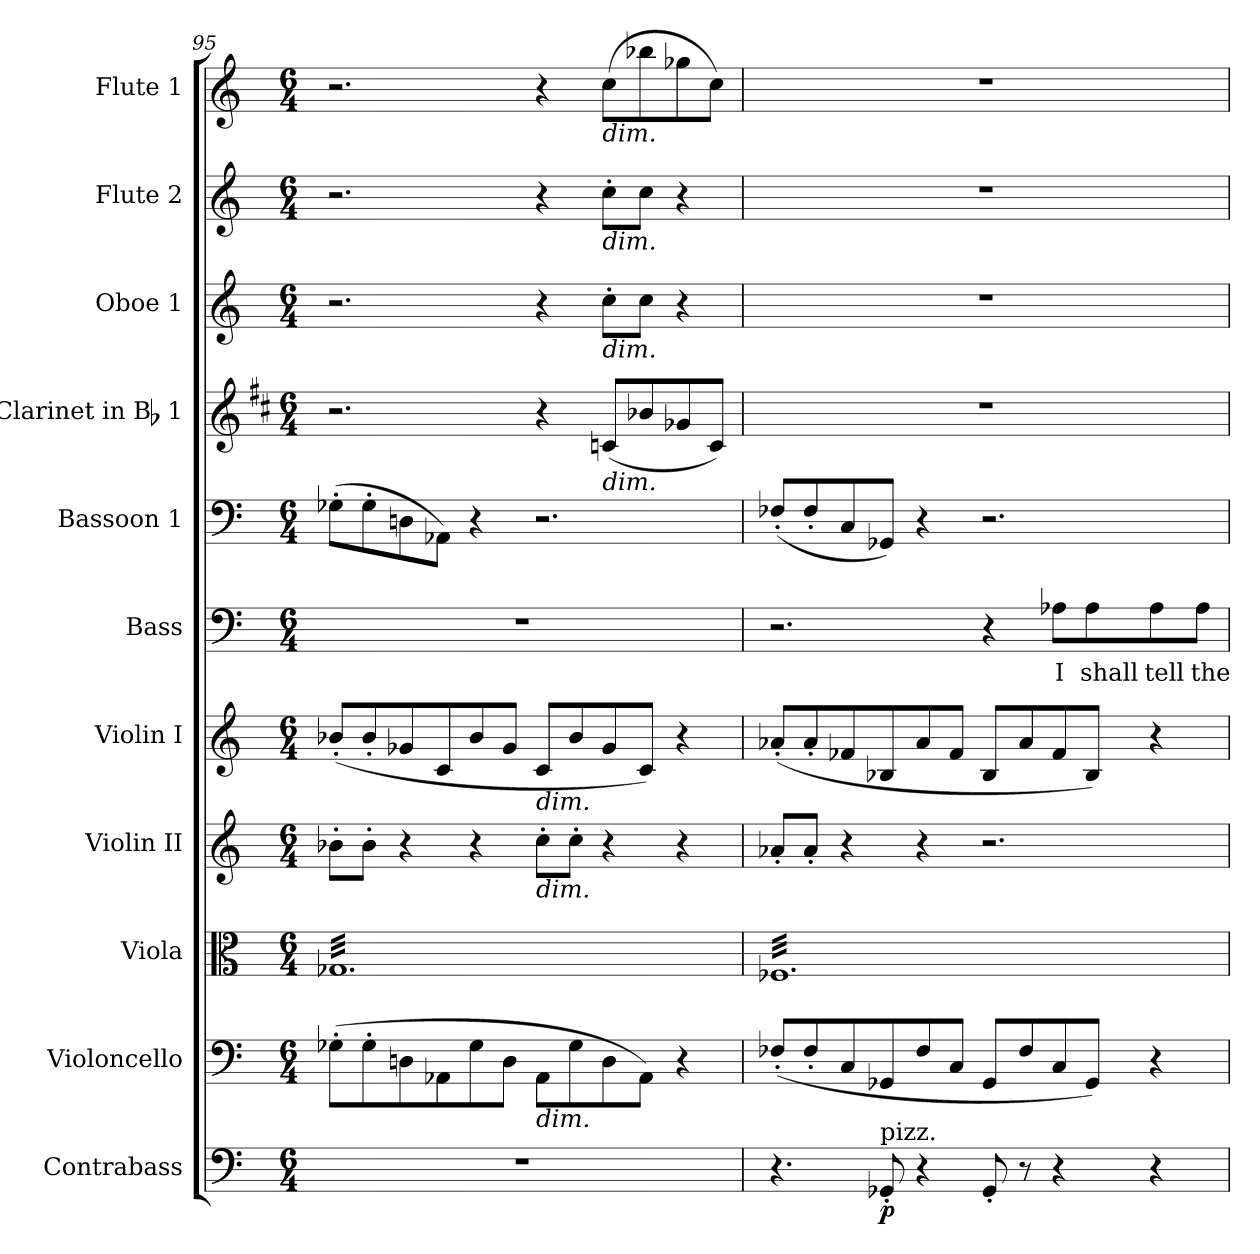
**kern	**dynam	**kern	**kern	**kern	**kern	**kern	**text	**kern	**kern	**kern	**kern	**kern
*part11	*part11	*part10	*part9	*part8	*part7	*part6	*part6	*part5	*part4	*part3	*part2	*part1
*staff11	*staff11	*staff10	*staff9	*staff8	*staff7	*staff6	*staff6	*staff5	*staff4	*staff3	*staff2	*staff1
*I"Contrabass	*	*I"Violoncello	*I"Viola	*I"Violin II	*I"Violin I	*I"Bass	*	*I"Bassoon 1	*I"Clarinet in Bb 1	*I"Oboe 1	*I"Flute 2	*I"Flute 1
*I'Cb.	*	*I'Vc.	*I'Vla.	*I'Vln. II	*I'Vln. I	*I'B.	*	*I'Bsn. 1	*I'Cl. 1	*I'Ob. 1	*I'Fl. 2	*I'Fl. 1
!!LO:PB:g=z
*clefF4	*	*clefF4	*clefC3	*clefG2	*clefG2	*clefF4	*	*clefF4	*clefG2	*clefG2	*clefG2	*clefG2
*ITrd7c12	*	*	*	*	*	*	*	*	*ITrd1c2	*	*	*
*k[]	*	*k[]	*k[]	*k[]	*k[]	*k[]	*	*k[]	*k[]	*k[]	*k[]	*k[]
*C:	*	*C:	*C:	*C:	*C:	*C:	*	*C:	*C:	*C:	*C:	*C:
*M6/4	*	*M6/4	*M6/4	*M6/4	*M6/4	*M6/4	*	*M6/4	*M6/4	*M6/4	*M6/4	*M6/4
=95	=95	=95	=95	=95	=95	=95	=95	=95	=95	=95	=95	=95
!LO:N:vis=1	!	!	!	!	!	!LO:N:vis=1	!	!	!	!	!	!
*	*	*	*tremolo	*	*	*	*	*	*	*	*	*
1.r	.	(8G-X'i\L	32G-XiLLL	8b-X'i\L	(8b-X'i/L	1.r	.	(8G-X'i\L	2.r	2.r	2.r	2.r
.	.	.	32G-Xi	.	.	.	.	.	.	.	.	.
.	.	.	32G-Xi	.	.	.	.	.	.	.	.	.
.	.	.	32G-Xi	.	.	.	.	.	.	.	.	.
.	.	8G-'i\	32G-Xi	8b-'i\J	8b-'i/	.	.	8G-'i\	.	.	.	.
.	.	.	32G-Xi	.	.	.	.	.	.	.	.	.
.	.	.	32G-Xi	.	.	.	.	.	.	.	.	.
.	.	.	32G-Xi	.	.	.	.	.	.	.	.	.
.	.	8Dni\	32G-Xi	4r	8g-Xi/	.	.	8Dni\	.	.	.	.
.	.	.	32G-Xi	.	.	.	.	.	.	.	.	.
.	.	.	32G-Xi	.	.	.	.	.	.	.	.	.
.	.	.	32G-Xi	.	.	.	.	.	.	.	.	.
.	.	8AA-Xi\	32G-Xi	.	8ci/	.	.	8AA-Xi\J)	.	.	.	.
.	.	.	32G-Xi	.	.	.	.	.	.	.	.	.
.	.	.	32G-Xi	.	.	.	.	.	.	.	.	.
.	.	.	32G-Xi	.	.	.	.	.	.	.	.	.
.	.	8G-i\	32G-Xi	4r	8b-i/	.	.	4r	.	.	.	.
.	.	.	32G-Xi	.	.	.	.	.	.	.	.	.
.	.	.	32G-Xi	.	.	.	.	.	.	.	.	.
.	.	.	32G-Xi	.	.	.	.	.	.	.	.	.
.	.	8Di\J	32G-Xi	.	8g-i/J	.	.	.	.	.	.	.
.	.	.	32G-Xi	.	.	.	.	.	.	.	.	.
.	.	.	32G-Xi	.	.	.	.	.	.	.	.	.
.	.	.	32G-Xi	.	.	.	.	.	.	.	.	.
!	!	!	!	!	!LO:TX:b:i:t=dim.	!	!	!	!	!	!	!
!	!	!	!	!LO:TX:b:i:t=dim.	!	!	!	!	!	!	!	!
!	!	!LO:TX:b:i:t=dim.	!	!	!	!	!	!	!	!	!	!
.	.	8AA-i\L	32G-Xi	8cc'i\L	8ci/L	.	.	2.r	4r	4r	4r	4r
.	.	.	32G-Xi	.	.	.	.	.	.	.	.	.
.	.	.	32G-Xi	.	.	.	.	.	.	.	.	.
.	.	.	32G-Xi	.	.	.	.	.	.	.	.	.
.	.	8G-i\	32G-Xi	8cc'i\J	8b-i/	.	.	.	.	.	.	.
.	.	.	32G-Xi	.	.	.	.	.	.	.	.	.
.	.	.	32G-Xi	.	.	.	.	.	.	.	.	.
.	.	.	32G-Xi	.	.	.	.	.	.	.	.	.
!	!	!	!	!	!	!	!	!	!	!	!	!LO:TX:b:i:t=dim.
!	!	!	!	!	!	!	!	!	!	!	!LO:TX:b:i:t=dim.	!
!	!	!	!	!	!	!	!	!	!	!LO:TX:b:i:t=dim.	!	!
!	!	!	!	!	!	!	!	!	!LO:TX:b:i:t=dim.	!	!	!
.	.	8Di\	32G-Xi	4r	8g-i/	.	.	.	(8B-Xi/L	8cc'i\L	8cc'i\L	(8cci\L
.	.	.	32G-Xi	.	.	.	.	.	.	.	.	.
.	.	.	32G-Xi	.	.	.	.	.	.	.	.	.
.	.	.	32G-Xi	.	.	.	.	.	.	.	.	.
.	.	8AA-i\J)	32G-Xi	.	8ci/J)	.	.	.	8a-Xi/	8cci\J	8cci\J	8bb-Xi\
.	.	.	32G-Xi	.	.	.	.	.	.	.	.	.
.	.	.	32G-Xi	.	.	.	.	.	.	.	.	.
.	.	.	32G-Xi	.	.	.	.	.	.	.	.	.
.	.	4r	32G-Xi	4r	4r	.	.	.	8f-Xi/	4r	4r	8gg-Xi\
.	.	.	32G-Xi	.	.	.	.	.	.	.	.	.
.	.	.	32G-Xi	.	.	.	.	.	.	.	.	.
.	.	.	32G-Xi	.	.	.	.	.	.	.	.	.
.	.	.	32G-Xi	.	.	.	.	.	8B-i/J)	.	.	8cci\J)
.	.	.	32G-Xi	.	.	.	.	.	.	.	.	.
.	.	.	32G-Xi	.	.	.	.	.	.	.	.	.
.	.	.	32G-XiJJJ	.	.	.	.	.	.	.	.	.
=96	=96	=96	=96	=96	=96	=96	=96	=96	=96	=96	=96	=96
!	!	!	!	!	!	!	!	!	!LO:N:vis=1	!LO:N:vis=1	!LO:N:vis=1	!LO:N:vis=1
4.r	.	(8F-X'i/L	32F-XiLLL	8a-X'i/L	(8a-X'i/L	2.r	.	(8F-X'i/L	1.r	1.r	1.r	1.r
.	.	.	32F-Xi	.	.	.	.	.	.	.	.	.
.	.	.	32F-Xi	.	.	.	.	.	.	.	.	.
.	.	.	32F-Xi	.	.	.	.	.	.	.	.	.
.	.	8F-'i/	32F-Xi	8a-'i/J	8a-'i/	.	.	8F-'i/	.	.	.	.
.	.	.	32F-Xi	.	.	.	.	.	.	.	.	.
.	.	.	32F-Xi	.	.	.	.	.	.	.	.	.
.	.	.	32F-Xi	.	.	.	.	.	.	.	.	.
.	.	8Ci/	32F-Xi	4r	8f-Xi/	.	.	8Ci/	.	.	.	.
.	.	.	32F-Xi	.	.	.	.	.	.	.	.	.
.	.	.	32F-Xi	.	.	.	.	.	.	.	.	.
.	.	.	32F-Xi	.	.	.	.	.	.	.	.	.
!LO:TX:a:t=pizz.	!	!	!	!	!	!	!	!	!	!	!	!
8GGG-X'i/	p	8GG-Xi/	32F-Xi	.	8B-Xi/	.	.	8GG-Xi/J)	.	.	.	.
.	.	.	32F-Xi	.	.	.	.	.	.	.	.	.
.	.	.	32F-Xi	.	.	.	.	.	.	.	.	.
.	.	.	32F-Xi	.	.	.	.	.	.	.	.	.
4r	.	8F-i/	32F-Xi	4r	8a-i/	.	.	4r	.	.	.	.
.	.	.	32F-Xi	.	.	.	.	.	.	.	.	.
.	.	.	32F-Xi	.	.	.	.	.	.	.	.	.
.	.	.	32F-Xi	.	.	.	.	.	.	.	.	.
.	.	8Ci/J	32F-Xi	.	8f-i/J	.	.	.	.	.	.	.
.	.	.	32F-Xi	.	.	.	.	.	.	.	.	.
.	.	.	32F-Xi	.	.	.	.	.	.	.	.	.
.	.	.	32F-Xi	.	.	.	.	.	.	.	.	.
8GGG-'i/	.	8GG-i/L	32F-Xi	2.r	8B-i/L	4r	.	2.r	.	.	.	.
.	.	.	32F-Xi	.	.	.	.	.	.	.	.	.
.	.	.	32F-Xi	.	.	.	.	.	.	.	.	.
.	.	.	32F-Xi	.	.	.	.	.	.	.	.	.
8r	.	8F-i/	32F-Xi	.	8a-i/	.	.	.	.	.	.	.
.	.	.	32F-Xi	.	.	.	.	.	.	.	.	.
.	.	.	32F-Xi	.	.	.	.	.	.	.	.	.
.	.	.	32F-Xi	.	.	.	.	.	.	.	.	.
!	!	!	!	!	!	!	!LO:LY:b:color=#000000	!	!	!	!	!
4r	.	8Ci/	32F-Xi	.	8f-i/	8A-Xi\L	I	.	.	.	.	.
.	.	.	32F-Xi	.	.	.	.	.	.	.	.	.
.	.	.	32F-Xi	.	.	.	.	.	.	.	.	.
.	.	.	32F-Xi	.	.	.	.	.	.	.	.	.
!	!	!	!	!	!	!	!LO:LY:b:color=#000000	!	!	!	!	!
.	.	8GG-i/J)	32F-Xi	.	8B-i/J)	8A-i\	shall	.	.	.	.	.
.	.	.	32F-Xi	.	.	.	.	.	.	.	.	.
.	.	.	32F-Xi	.	.	.	.	.	.	.	.	.
.	.	.	32F-Xi	.	.	.	.	.	.	.	.	.
!	!	!	!	!	!	!	!LO:LY:b:color=#000000	!	!	!	!	!
4r	.	4r	32F-Xi	.	4r	8A-i\	tell	.	.	.	.	.
.	.	.	32F-Xi	.	.	.	.	.	.	.	.	.
.	.	.	32F-Xi	.	.	.	.	.	.	.	.	.
.	.	.	32F-Xi	.	.	.	.	.	.	.	.	.
!	!	!	!	!	!	!	!LO:LY:b:color=#000000	!	!	!	!	!
.	.	.	32F-Xi	.	.	8A-i\J	the	.	.	.	.	.
.	.	.	32F-Xi	.	.	.	.	.	.	.	.	.
.	.	.	32F-Xi	.	.	.	.	.	.	.	.	.
.	.	.	32F-XiJJJ	.	.	.	.	.	.	.	.	.
*	*	*	*Xtremolo	*	*	*	*	*	*	*	*	*
=	=	=	=	=	=	=	=	=	=	=	=	=
*-	*-	*-	*-	*-	*-	*-	*-	*-	*-	*-	*-	*-
